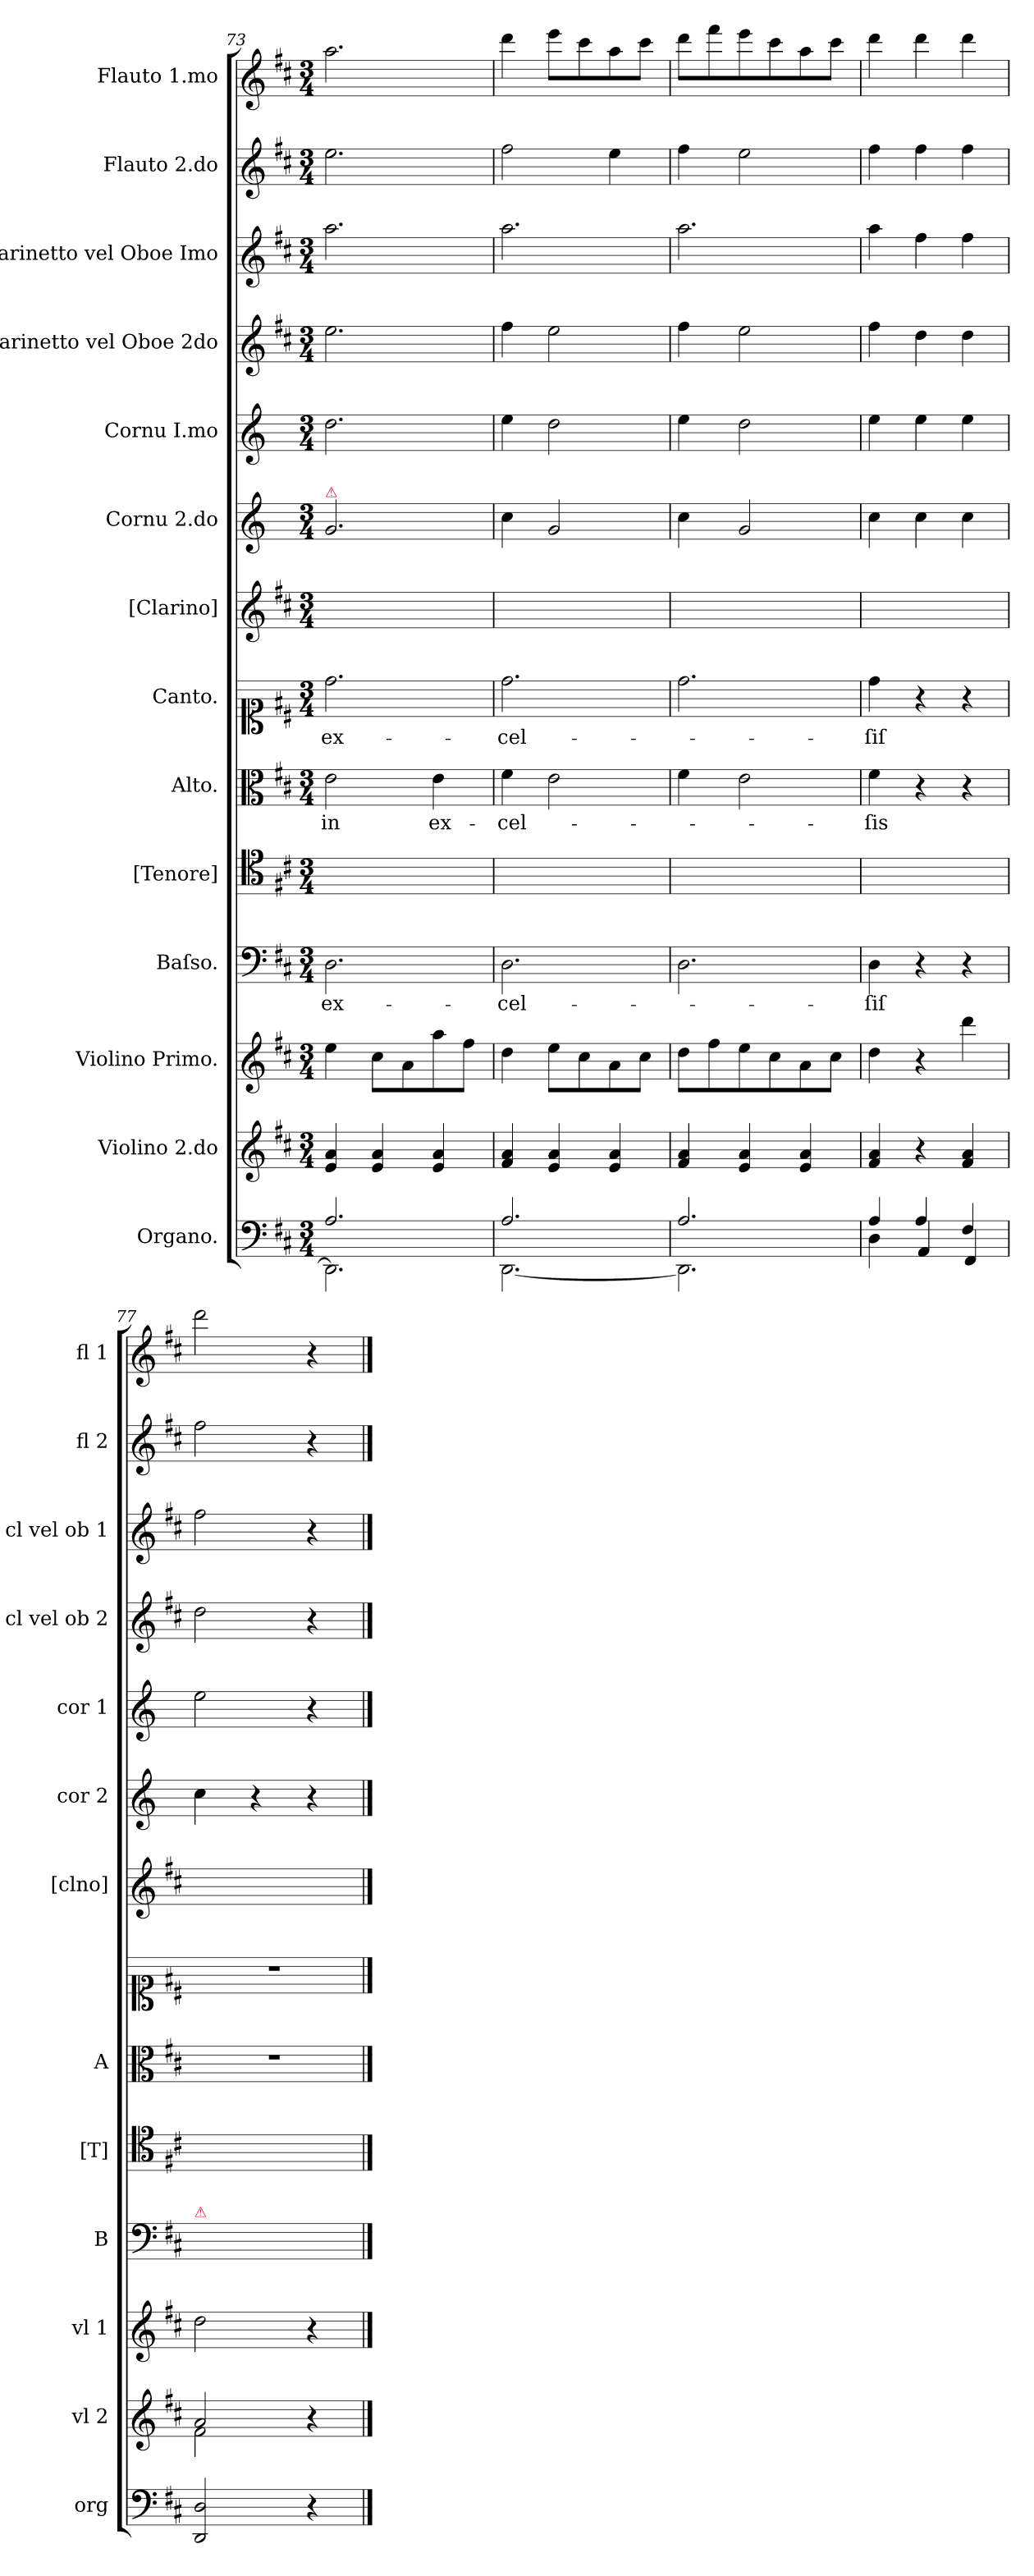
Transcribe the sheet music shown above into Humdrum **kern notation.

**kern	**kern	**kern	**kern	**text	**kern	**kern	**text	**kern	**text	**kern	**kern	**kern	**kern	**kern	**kern	**kern
*part14	*part13	*part12	*part11	*part11	*part10	*part9	*part9	*part8	*part8	*part7	*part6	*part5	*part4	*part3	*part2	*part1
*staff14	*staff13	*staff12	*staff11	*staff11	*staff10	*staff9	*staff9	*staff8	*staff8	*staff7	*staff6	*staff5	*staff4	*staff3	*staff2	*staff1
*I"Organo.	*I"Violino 2.do	*I"Violino Primo.	*I"Baſso.	*	*I"[Tenore]	*I"Alto.	*	*I"Canto.	*	*I"[Clarino]	*I"Cornu 2.do	*I"Cornu I.mo	*I"Clarinetto vel Oboe 2do	*I"Clarinetto vel Oboe Imo	*I"Flauto 2.do	*I"Flauto 1.mo
*I'org	*I'vl 2	*I'vl 1	*I'B	*	*I'[T]	*I'A	*	*	*	*I'[clno]	*I'cor 2	*I'cor 1	*I'cl vel ob 2	*I'cl vel ob 1	*I'fl 2	*I'fl 1
*clefF4	*clefG2	*clefG2	*clefF4	*	*clefC4	*clefC3	*	*clefC1	*	*clefG2	*clefG2	*clefG2	*clefG2	*clefG2	*clefG2	*clefG2
*	*	*	*	*	*	*	*	*	*	*	*ITrd6c10	*ITrd6c10	*	*	*	*
*k[f#c#]	*k[f#c#]	*k[f#c#]	*k[f#c#]	*	*k[f#c#]	*k[f#c#]	*	*k[f#c#]	*	*k[f#c#]	*k[f#c#]	*k[f#c#]	*k[f#c#]	*k[f#c#]	*k[f#c#]	*k[f#c#]
*D:	*D:	*D:	*D:	*	*D:	*D:	*	*D:	*	*D:	*	*	*D:	*D:	*D:	*D:
*M3/4	*M3/4	*M3/4	*M3/4	*	*M3/4	*M3/4	*	*M3/4	*	*M3/4	*M3/4	*M3/4	*M3/4	*M3/4	*M3/4	*M3/4
=73	=73	=73	=73	=73	=73	=73	=73	=73	=73	=73	=73	=73	=73	=73	=73	=73
*^	*	*	*	*	*	*	*	*	*	*	*	*	*	*	*	*
!	!	!	!	!	!	!	!	!	!	!	!	!LO:TX:a:color=crimson:t=⚠	!	!	!	!	!
2.A/	2.DD\]	4e/ 4a/	4ee\	2.D\	ex-	2.ryy	2e\	in	2.dd\	ex-	2.ryy	2.A/	2.e\	2.ee\	2.aa\	2.ee\	2.aa\
.	.	4e/ 4a/	8cc#\L	.	.	.	.	.	.	.	.	.	.	.	.	.	.
.	.	.	8a\	.	.	.	.	.	.	.	.	.	.	.	.	.	.
.	.	4e/ 4a/	8aa\	.	.	.	4e\	ex-	.	.	.	.	.	.	.	.	.
.	.	.	8ff#\J	.	.	.	.	.	.	.	.	.	.	.	.	.	.
=74	=74	=74	=74	=74	=74	=74	=74	=74	=74	=74	=74	=74	=74	=74	=74	=74	=74
2.A/	[2.DD\	4f#/ 4a/	4dd\	2.D\	-cel-	2.ryy	4f#\	-cel-	2.dd\	-cel-	2.ryy	4d\	4f#\	4ff#\	2.aa\	2ff#\	4ddd\
.	.	4e/ 4a/	8ee\L	.	.	.	2e\	.	.	.	.	2A/	2e\	2ee\	.	.	8eee\L
.	.	.	8cc#\	.	.	.	.	.	.	.	.	.	.	.	.	.	8ccc#\
.	.	4e/ 4a/	8a\	.	.	.	.	.	.	.	.	.	.	.	.	4ee\	8aa\
.	.	.	8cc#\J	.	.	.	.	.	.	.	.	.	.	.	.	.	8ccc#\J
=75	=75	=75	=75	=75	=75	=75	=75	=75	=75	=75	=75	=75	=75	=75	=75	=75	=75
2.A/	2.DD\]	4f#/ 4a/	8dd\L	2.D\	.	2.ryy	4f#\	.	2.dd\	.	2.ryy	4d\	4f#\	4ff#\	2.aa\	4ff#\	8ddd\L
.	.	.	8ff#\	.	.	.	.	.	.	.	.	.	.	.	.	.	8fff#\
.	.	4e/ 4a/	8ee\	.	.	.	2e\	.	.	.	.	2A/	2e\	2ee\	.	2ee\	8eee\
.	.	.	8cc#\	.	.	.	.	.	.	.	.	.	.	.	.	.	8ccc#\
.	.	4e/ 4a/	8a\	.	.	.	.	.	.	.	.	.	.	.	.	.	8aa\
.	.	.	8cc#\J	.	.	.	.	.	.	.	.	.	.	.	.	.	8ccc#\J
=76	=76	=76	=76	=76	=76	=76	=76	=76	=76	=76	=76	=76	=76	=76	=76	=76	=76
4A/	4D\	4f#/ 4a/	4dd\	4D\	-ſiſ	2.ryy	4f#\	-ſis	4dd\	-ſiſ	2.ryy	4d\	4f#\	4ff#\	4aa\	4ff#\	4ddd\
4A/	4AA/	4r	4r	4r	.	.	4r	.	4r	.	.	4d\	4f#\	4dd\	4ff#\	4ff#\	4ddd\
4F#/	4FF#/	4f#/ 4a/	4ddd\	4r	.	.	4r	.	4r	.	.	4d\	4f#\	4dd\	4ff#\	4ff#\	4ddd\
=77	=77	=77	=77	=77	=77	=77	=77	=77	=77	=77	=77	=77	=77	=77	=77	=77	=77
*	*	*^	*	*	*	*	*	*	*	*	*	*	*	*	*	*	*
!	!	!	!	!	!LO:TX:a:color=crimson:t=⚠	!	!	!	!	!	!	!	!	!	!	!	!	!
*v	*v	*	*	*	*	*	*	*	*	*	*	*	*	*	*	*	*	*
2DD/ 2D/	2a/	2f#\	2dd\	2.ryy	.	2.ryy	2.r	.	2.r	.	2.ryy	4d\	2f#\	2dd\	2ff#\	2ff#\	2ddd\
.	.	.	.	.	.	.	.	.	.	.	.	4r	.	.	.	.	.
4r	4r	4ryy	4r	.	.	.	.	.	.	.	.	4r	4r	4r	4r	4r	4r
*	*v	*v	*	*	*	*	*	*	*	*	*	*	*	*	*	*	*
==	==	==	==	==	==	==	==	==	==	==	==	==	==	==	==	==
*-	*-	*-	*-	*-	*-	*-	*-	*-	*-	*-	*-	*-	*-	*-	*-	*-
